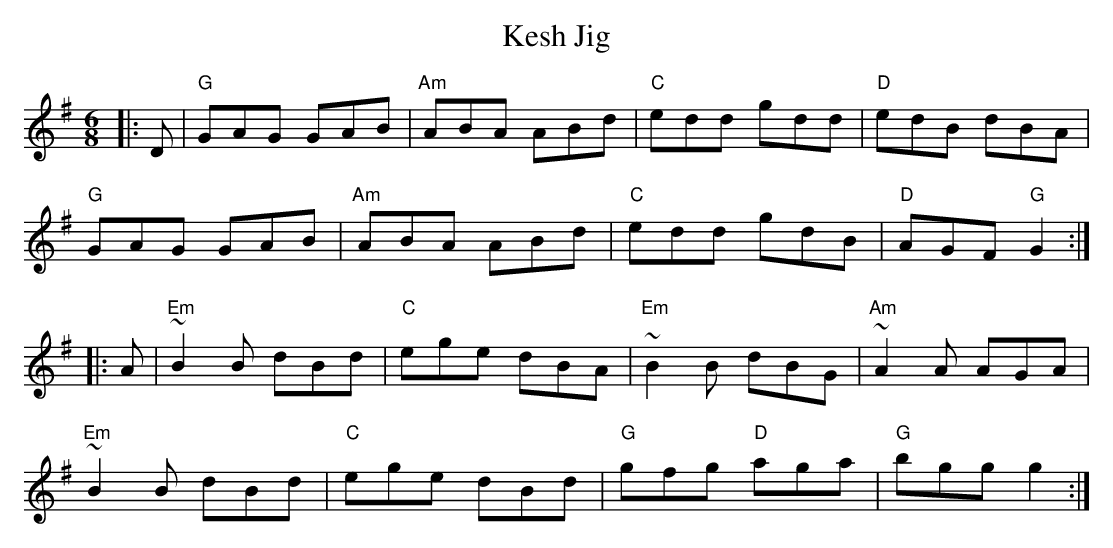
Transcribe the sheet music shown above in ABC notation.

X:1
T: Kesh Jig
M: 6/8
L: 1/8
K: G
|:D|\
"G"GAG GAB|"Am"ABA ABd|"C"edd gdd|"D"edB dBA|
"G"GAG GAB|"Am"ABA ABd|"C"edd gdB|"D"AGF "G"G2:|
|:A|\
"Em"~B2B dBd|"C"ege dBA|"Em"~B2B dBG|"Am"~A2A AGA|
"Em"~B2B dBd|"C"ege dBd|"G"gfg "D"aga|"G"bgg g2:|
